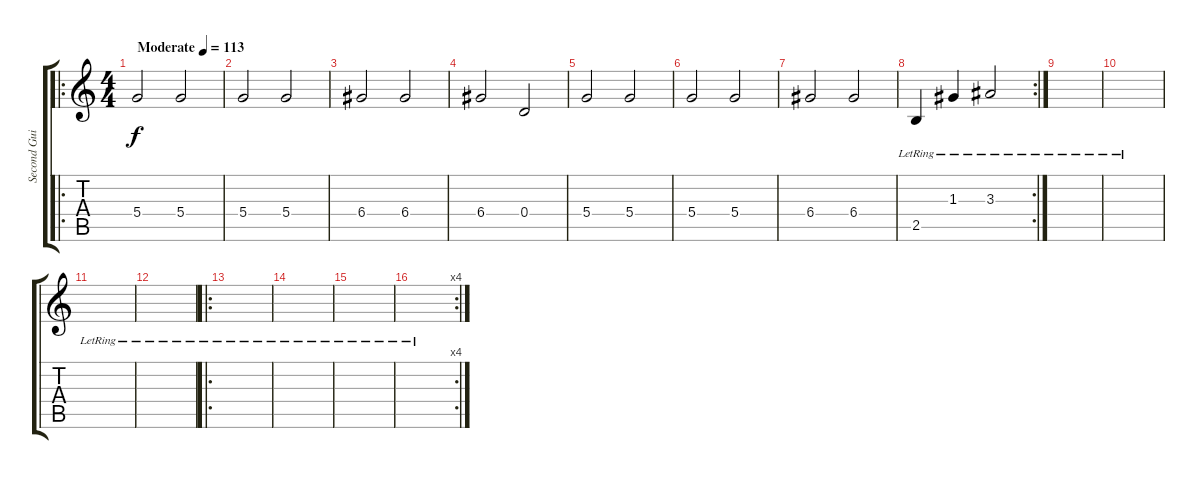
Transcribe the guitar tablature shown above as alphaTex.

\track ("Second Guitar" "Second Gui") {instrument electricguitarclean}
\staff {score tabs}
\tuning (E4 B3 G3 D3 A2 E2) {hide}
\ro
\ts (4 4)
\tempo (113 "Moderate")
\clef g2
\ks c
5.4.2{dy f instrument electricguitarclean} 5.4.2 |
5.4.2 5.4.2 |
6.4.2 6.4.2 |
6.4.2 0.4.2 |
5.4.2 5.4.2 |
5.4.2 5.4.2 |
6.4.2 6.4.2 |
\rc 2
2.5{lr}.4 1.3{lr}.4 3.3{lr}.2 |
|
|
|
|
\ro
|
|
|
\rc 4
